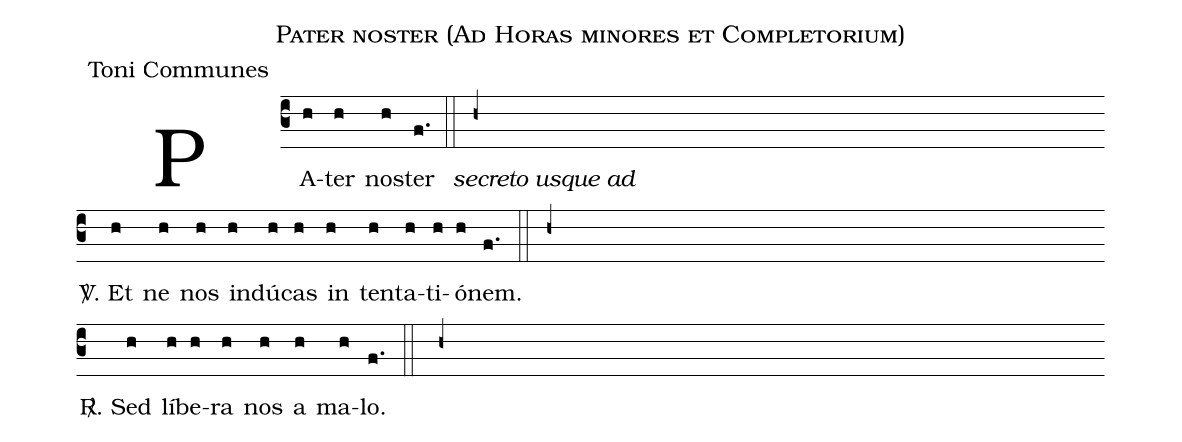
name:Pater noster (Ad Horas minores et Completorium);
office-part:Toni Communes;
%%
(c3) PA(h)ter(h) nos(h)ter(f. /) (:: /h+ //) <i>secreto usque ad</i>(/) (Z-)
<sp>V/</sp>. Et(h) ne(h) nos(h) in(h)dú(h)cas(h) in(h) ten(h)ta(h)ti(h)ó(h)nem.(f. :: h+) (Z-)
<sp>R/</sp>. Sed(h) lí(h)be(h)ra(h) nos(h) a(h) ma(h)lo.(f. :: h+)
